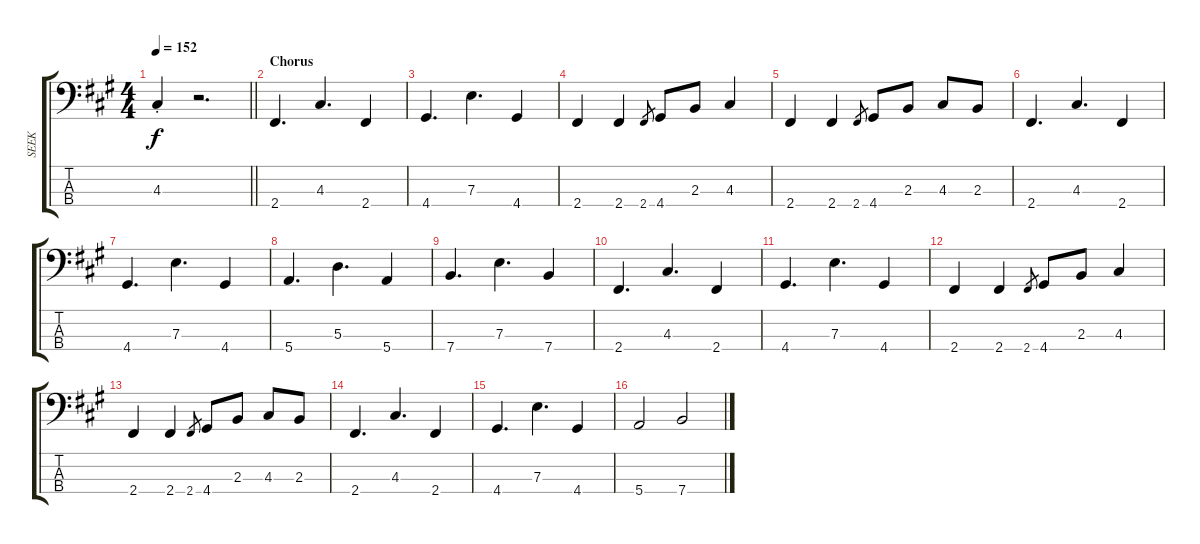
\track ("SEEK" "SEEK") {instrument synthbass2}
\staff {score tabs}
\tuning (G2 D2 A1 E1) {hide}
\ts (4 4)
\tempo 152
\clef f4
\barLineRight lightlight
\ks f#minor
4.3{st}.4{dy f} r.2{d} |
\section ("" "Chorus")
2.4.4{d} 4.3.4{d} 2.4.4 |
4.4.4{d} 7.3.4{d} 4.4.4 |
2.4.4 2.4.4 2.4.8{gr} 4.4.8 2.3.8 4.3.4 |
2.4.4 2.4.4 2.4.8{gr} 4.4.8 2.3.8 4.3.8 2.3.8 |
2.4.4{d} 4.3.4{d} 2.4.4 |
4.4.4{d} 7.3.4{d} 4.4.4 |
5.4.4{d} 5.3.4{d} 5.4.4 |
7.4.4{d} 7.3.4{d} 7.4.4 |
2.4.4{d} 4.3.4{d} 2.4.4 |
4.4.4{d} 7.3.4{d} 4.4.4 |
2.4.4 2.4.4 2.4.8{gr} 4.4.8 2.3.8 4.3.4 |
2.4.4 2.4.4 2.4.8{gr} 4.4.8 2.3.8 4.3.8 2.3.8 |
2.4.4{d} 4.3.4{d} 2.4.4 |
4.4.4{d} 7.3.4{d} 4.4.4 |
5.4.2 7.4.2
